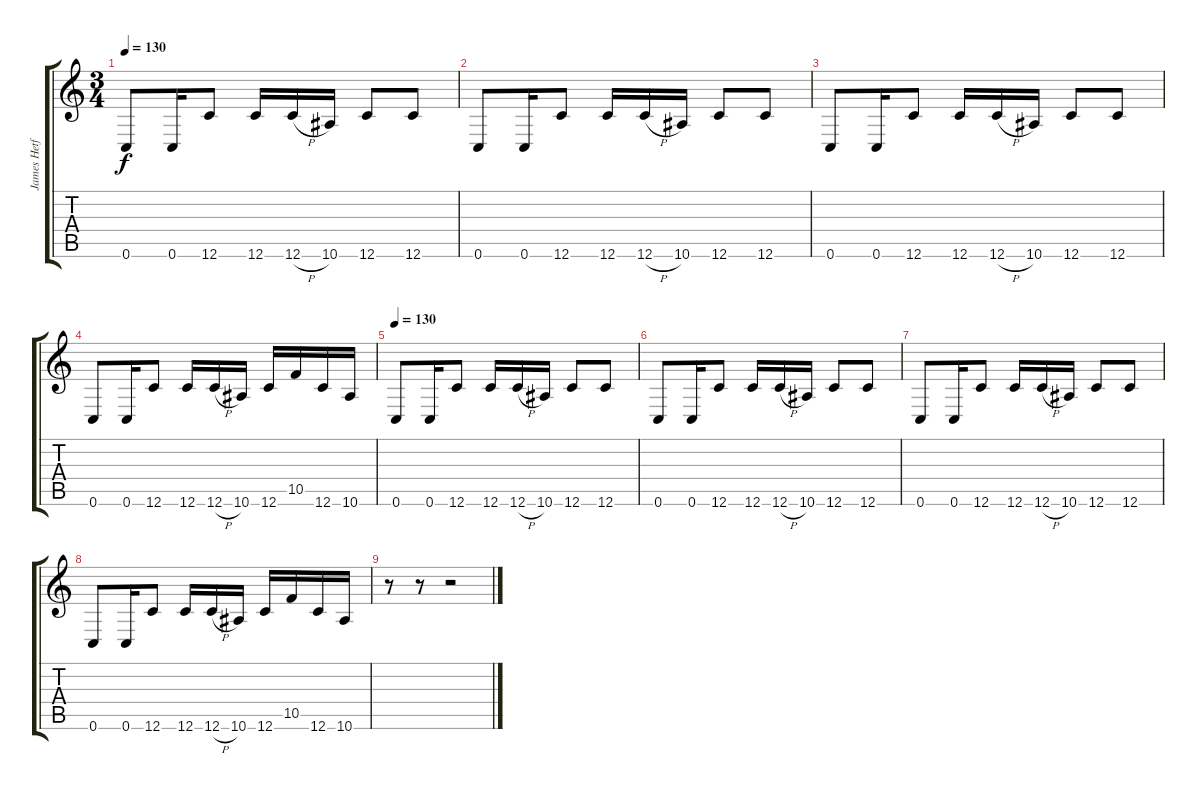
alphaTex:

\track ("James Hetfield" "James Hetf") {instrument distortionguitar}
\staff {score tabs}
\tuning (D4 A3 F3 C3 G2 C2) {hide}
\ts (3 4)
\tempo 130
\clef g2
\ks c
0.6.8{dy f} 0.6.16 12.6.8 12.6.16 12.6{h}.16 10.6.16 12.6.8 12.6.8 |
0.6.8 0.6.16 12.6.8 12.6.16 12.6{h}.16 10.6.16 12.6.8 12.6.8 |
0.6.8 0.6.16 12.6.8 12.6.16 12.6{h}.16 10.6.16 12.6.8 12.6.8 |
0.6.8 0.6.16 12.6.8 12.6.16 12.6{h}.16 10.6.16 12.6.16 10.5.16 12.6.16 10.6.16 |
\tempo 130
0.6.8 0.6.16 12.6.8 12.6.16 12.6{h}.16 10.6.16 12.6.8 12.6.8 |
0.6.8 0.6.16 12.6.8 12.6.16 12.6{h}.16 10.6.16 12.6.8 12.6.8 |
0.6.8 0.6.16 12.6.8 12.6.16 12.6{h}.16 10.6.16 12.6.8 12.6.8 |
0.6.8 0.6.16 12.6.8 12.6.16 12.6{h}.16 10.6.16 12.6.16 10.5.16 12.6.16 10.6.16 |
r.8 r.8 r.2
